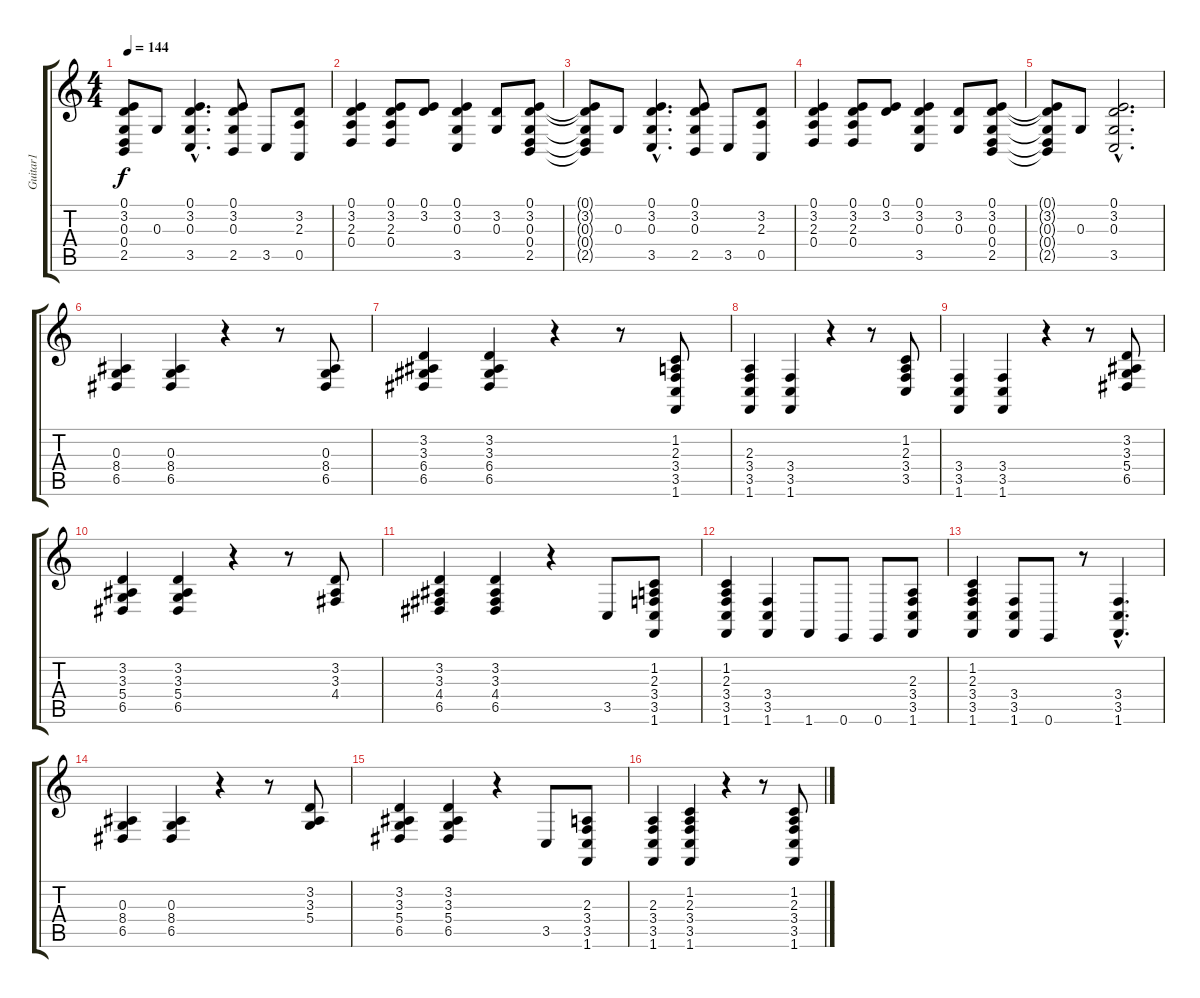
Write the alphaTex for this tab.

\track ("Guitar1             " "Guitar1   ") {instrument brasssection}
\staff {score tabs}
\tuning (E4 B3 G3 D3 A2 E2) {hide}
\ts (4 4)
\tempo 144
\clef g2
\ks c
(0.1{t} 3.2{t} 0.3{t} 0.4{t} 2.5{t}).8{dy f} 0.3.8 (0.1{hac} 3.2{hac} 0.3{hac} 3.5{hac}).4{d} (0.1 3.2 0.3 2.5).8 3.5.8 (3.2 2.3 0.5).8 |
(0.1 3.2 2.3 0.4).4 (0.1 3.2 2.3 0.4).8 (0.1 3.2).8 (0.1 3.2 0.3 3.5).4 (3.2 0.3).8 (0.1 3.2 0.3 0.4 2.5).8 |
(0.1{t} 3.2{t} 0.3{t} 0.4{t} 2.5{t}).8 0.3.8 (0.1{hac} 3.2{hac} 0.3{hac} 3.5{hac}).4{d} (0.1 3.2 0.3 2.5).8 3.5.8 (3.2 2.3 0.5).8 |
(0.1 3.2 2.3 0.4).4 (0.1 3.2 2.3 0.4).8 (0.1 3.2).8 (0.1 3.2 0.3 3.5).4 (3.2 0.3).8 (0.1 3.2 0.3 0.4 2.5).8 |
(0.1{t} 3.2{t} 0.3{t} 0.4{t} 2.5{t}).8 0.3.8 (0.1{hac} 3.2{hac} 0.3{hac} 3.5{hac}).2{d} |
(0.3 8.4 6.5).4 (0.3 8.4 6.5).4 r.4 r.8 (0.3 8.4 6.5).8 |
(3.2 3.3 6.4 6.5).4 (3.2 3.3 6.4 6.5).4 r.4 r.8 (1.2 2.3 3.4 3.5 1.6).8 |
(2.3 3.4 3.5 1.6).4 (3.4 3.5 1.6).4 r.4 r.8 (1.2 2.3 3.4 3.5).8 |
(3.4 3.5 1.6).4 (3.4 3.5 1.6).4 r.4 r.8 (3.2 3.3 5.4 6.5).8 |
(3.2 3.3 5.4 6.5).4 (3.2 3.3 5.4 6.5).4 r.4 r.8 (3.2 3.3 4.4).8 |
(3.2 3.3 4.4 6.5).4 (3.2 3.3 4.4 6.5).4 r.4 3.5.8 (1.2 2.3 3.4 3.5 1.6).8 |
(1.2 2.3 3.4 3.5 1.6).4 (3.4 3.5 1.6).4 1.6.8 0.6.8 0.6.8 (2.3 3.4 3.5 1.6).8 |
(1.2 2.3 3.4 3.5 1.6).4 (3.4 3.5 1.6).8 0.6.8 r.8 (3.4{hac} 3.5{hac} 1.6{hac}).4{d} |
(0.3 8.4 6.5).4 (0.3 8.4 6.5).4 r.4 r.8 (3.2 3.3 5.4).8 |
(3.2 3.3 5.4 6.5).4 (3.2 3.3 5.4 6.5).4 r.4 3.5.8 (2.3 3.4 3.5 1.6).8 |
(2.3 3.4 3.5 1.6).4 (1.2 2.3 3.4 3.5 1.6).4 r.4 r.8 (1.2 2.3 3.4 3.5 1.6).8
